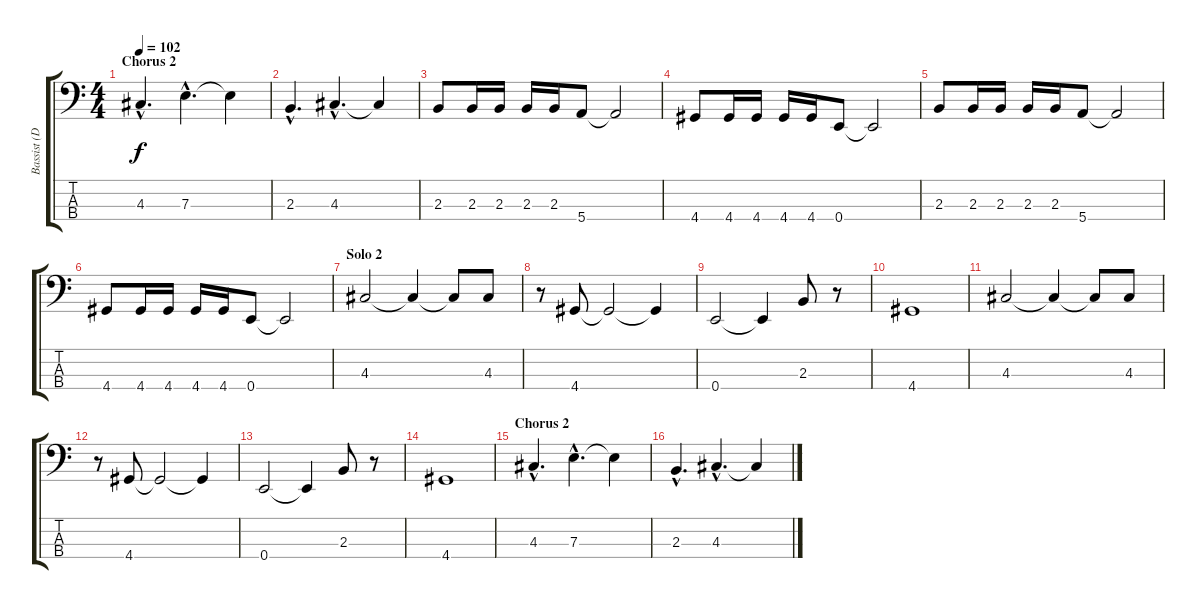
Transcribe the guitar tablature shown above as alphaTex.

\track ("Bassist (Don´t know)" "Bassist (D") {instrument electricbassfinger}
\staff {score tabs}
\tuning (G2 D2 A1 E1) {hide}
\ts (4 4)
\section ("" "Chorus 2")
\tempo 102
\clef f4
\ks c
4.3{hac}.4{d dy f} 7.3{hac}.4{d} 7.3{t}.4 |
2.3{hac}.4{d} 4.3{hac}.4{d} 4.3{t}.4 |
2.3.8 2.3.16 2.3.16 2.3.16 2.3.16 5.4.8 5.4{t}.2 |
4.4.8 4.4.16 4.4.16 4.4.16 4.4.16 0.4.8 0.4{t}.2 |
2.3.8 2.3.16 2.3.16 2.3.16 2.3.16 5.4.8 5.4{t}.2 |
4.4.8 4.4.16 4.4.16 4.4.16 4.4.16 0.4.8 0.4{t}.2 |
\section ("" "Solo 2")
4.3.2 4.3{t}.4 4.3{t}.8 4.3.8 |
r.8 4.4.8 4.4{t}.2 4.4{t}.4 |
0.4.2 0.4{t}.4 2.3.8 r.8 |
4.4.1 |
4.3.2 4.3{t}.4 4.3{t}.8 4.3.8 |
r.8 4.4.8 4.4{t}.2 4.4{t}.4 |
0.4.2 0.4{t}.4 2.3.8 r.8 |
4.4.1 |
\section ("" "Chorus 2")
4.3{hac}.4{d} 7.3{hac}.4{d} 7.3{t}.4 |
2.3{hac}.4{d} 4.3{hac}.4{d} 4.3{t}.4
